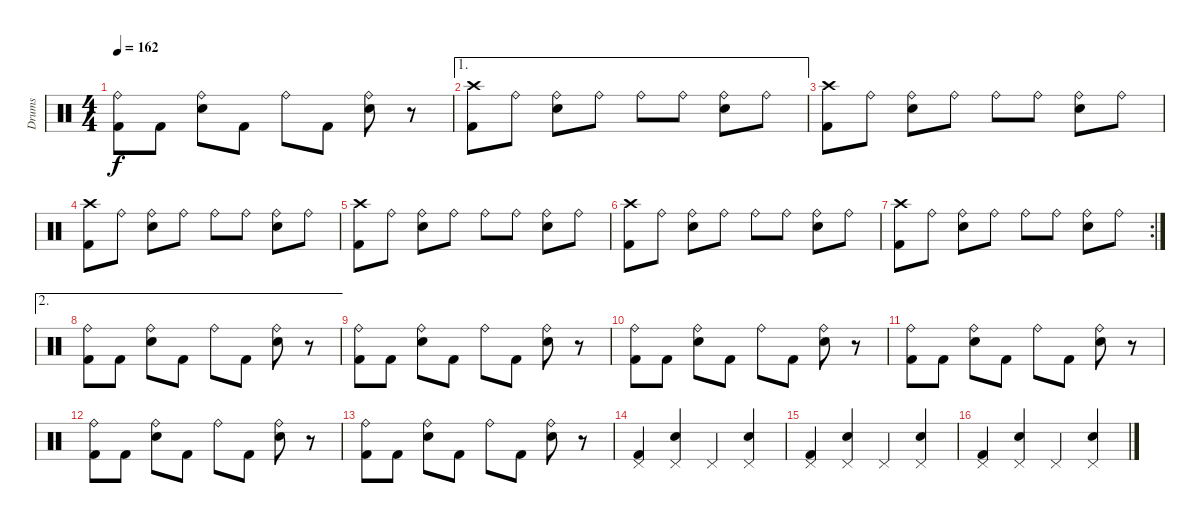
\track ("Drums" "Drums") {instrument percussion}
\staff {score}
\articulation defaults
\ts (4 4)
\tempo 162
\clef neutral
\ks c
("Kick (hit) 2" "Ride (bell)").8{dy f} "Kick (hit) 2".8 ("Electric Snare (hit)" "Ride (bell)").8 "Kick (hit) 2".8 "Ride (bell)".8 "Kick (hit) 2".8 ("Electric Snare (hit)" "Ride (bell)").8 r.8 |
\ae 1
("Kick (hit) 2" "Crash high (hit)").8 "Ride (bell)".8 ("Electric Snare (hit)" "Ride (bell)").8 "Ride (bell)".8 "Ride (bell)".8 "Ride (bell)".8 ("Electric Snare (hit)" "Ride (bell)").8 "Ride (bell)".8 |
("Kick (hit) 2" "Crash high (hit)").8 "Ride (bell)".8 ("Electric Snare (hit)" "Ride (bell)").8 "Ride (bell)".8 "Ride (bell)".8 "Ride (bell)".8 ("Electric Snare (hit)" "Ride (bell)").8 "Ride (bell)".8 |
("Kick (hit) 2" "Crash high (hit)").8 "Ride (bell)".8 ("Electric Snare (hit)" "Ride (bell)").8 "Ride (bell)".8 "Ride (bell)".8 "Ride (bell)".8 ("Electric Snare (hit)" "Ride (bell)").8 "Ride (bell)".8 |
("Kick (hit) 2" "Crash high (hit)").8 "Ride (bell)".8 ("Electric Snare (hit)" "Ride (bell)").8 "Ride (bell)".8 "Ride (bell)".8 "Ride (bell)".8 ("Electric Snare (hit)" "Ride (bell)").8 "Ride (bell)".8 |
("Kick (hit) 2" "Crash high (hit)").8 "Ride (bell)".8 ("Electric Snare (hit)" "Ride (bell)").8 "Ride (bell)".8 "Ride (bell)".8 "Ride (bell)".8 ("Electric Snare (hit)" "Ride (bell)").8 "Ride (bell)".8 |
\rc 2
("Kick (hit) 2" "Crash high (hit)").8 "Ride (bell)".8 ("Electric Snare (hit)" "Ride (bell)").8 "Ride (bell)".8 "Ride (bell)".8 "Ride (bell)".8 ("Electric Snare (hit)" "Ride (bell)").8 "Ride (bell)".8 |
\ae 2
("Kick (hit) 2" "Ride (bell)").8 "Kick (hit) 2".8 ("Electric Snare (hit)" "Ride (bell)").8 "Kick (hit) 2".8 "Ride (bell)".8 "Kick (hit) 2".8 ("Electric Snare (hit)" "Ride (bell)").8 r.8 |
("Kick (hit) 2" "Ride (bell)").8 "Kick (hit) 2".8 ("Electric Snare (hit)" "Ride (bell)").8 "Kick (hit) 2".8 "Ride (bell)".8 "Kick (hit) 2".8 ("Electric Snare (hit)" "Ride (bell)").8 r.8 |
("Kick (hit) 2" "Ride (bell)").8 "Kick (hit) 2".8 ("Electric Snare (hit)" "Ride (bell)").8 "Kick (hit) 2".8 "Ride (bell)".8 "Kick (hit) 2".8 ("Electric Snare (hit)" "Ride (bell)").8 r.8 |
("Kick (hit) 2" "Ride (bell)").8 "Kick (hit) 2".8 ("Electric Snare (hit)" "Ride (bell)").8 "Kick (hit) 2".8 "Ride (bell)".8 "Kick (hit) 2".8 ("Electric Snare (hit)" "Ride (bell)").8 r.8 |
("Kick (hit) 2" "Ride (bell)").8 "Kick (hit) 2".8 ("Electric Snare (hit)" "Ride (bell)").8 "Kick (hit) 2".8 "Ride (bell)".8 "Kick (hit) 2".8 ("Electric Snare (hit)" "Ride (bell)").8 r.8 |
("Kick (hit) 2" "Ride (bell)").8 "Kick (hit) 2".8 ("Electric Snare (hit)" "Ride (bell)").8 "Kick (hit) 2".8 "Ride (bell)".8 "Kick (hit) 2".8 ("Electric Snare (hit)" "Ride (bell)").8 r.8 |
("Pedal Hi-Hat (hit)" "Kick (hit) 2").4 ("Electric Snare (hit)" "Pedal Hi-Hat (hit)").4 "Pedal Hi-Hat (hit)".4 ("Electric Snare (hit)" "Pedal Hi-Hat (hit)").4 |
("Pedal Hi-Hat (hit)" "Kick (hit) 2").4 ("Electric Snare (hit)" "Pedal Hi-Hat (hit)").4 "Pedal Hi-Hat (hit)".4 ("Electric Snare (hit)" "Pedal Hi-Hat (hit)").4 |
("Pedal Hi-Hat (hit)" "Kick (hit) 2").4 ("Electric Snare (hit)" "Pedal Hi-Hat (hit)").4 "Pedal Hi-Hat (hit)".4 ("Electric Snare (hit)" "Pedal Hi-Hat (hit)").4
